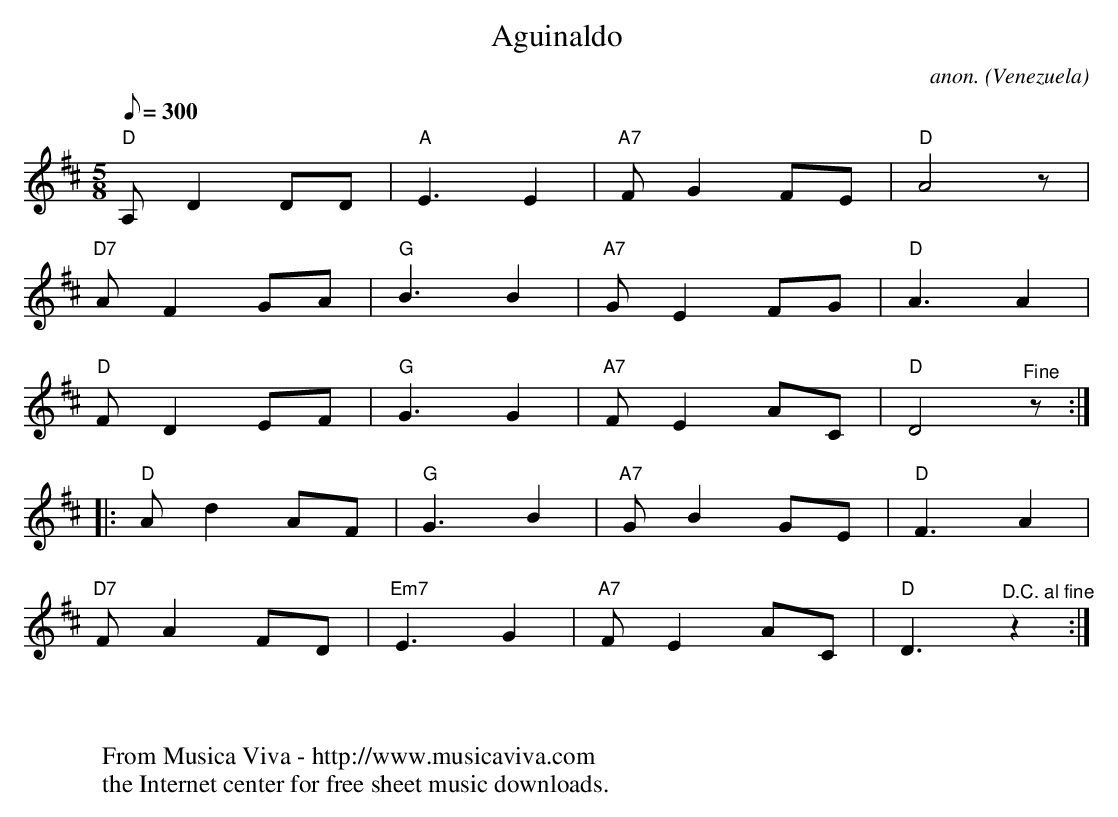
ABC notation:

X:1
T:Aguinaldo
C:anon.
O:Venezuela
M:5/8
L:1/8
Q:1/8=300
K:D
"D"A,D2DD|"A"E3E2|"A7"FG2FE|"D"A4 z|
"D7"AF2GA|"G"B3B2|"A7"GE2FG|"D"A3A2|
"D"FD2EF|"G"G3G2|"A7"FE2AC|"D"D4 "^Fine"z:|
|:"D"Ad2AF|"G"G3B2|"A7"GB2GE|"D"F3A2|
"D7"FA2FD|"Em7"E3G2|"A7"FE2AC|"D"D3 "^D.C. al fine"z2:|
W:
W:
W:  From Musica Viva - http://www.musicaviva.com
W:  the Internet center for free sheet music downloads.
